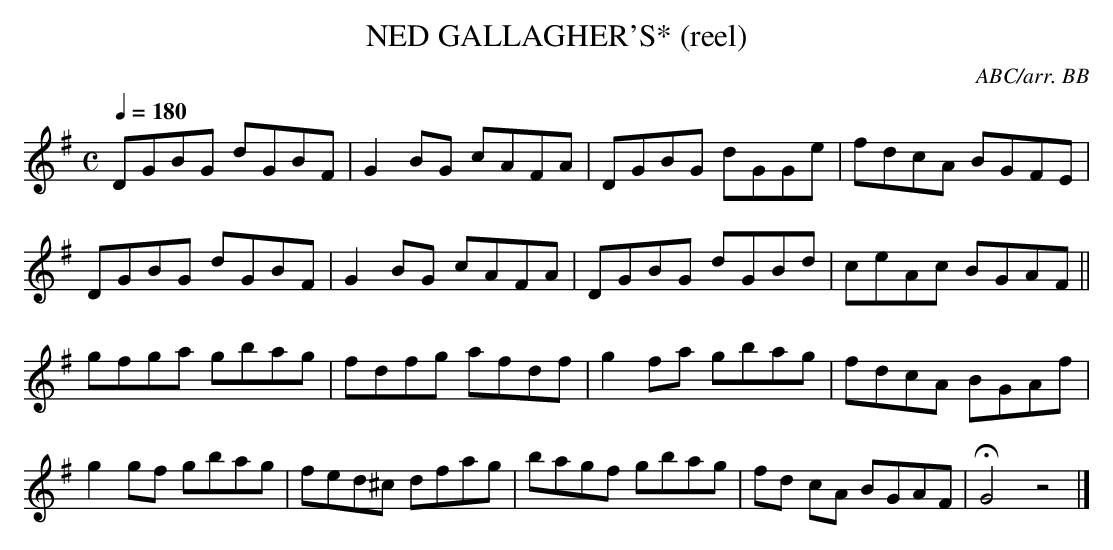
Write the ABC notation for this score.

X:1
T:NED GALLAGHER'S* (reel)
C:ABC/arr. BB
Q:1/4=180
L:1/8
M:C
K:G
DGBG dGBF|G2BG cAFA|DGBG dGGe|fdcA BGFE|
DGBG dGBF|G2BG cAFA|DGBG dGBd|ceAc BGAF||
gfga gbag|fdfg afdf|g2fa gbag|fdcA BGAf|
g2gf gbag|fed^c dfag|bagf gbag|fd cA BGAF|HG4z4|]
